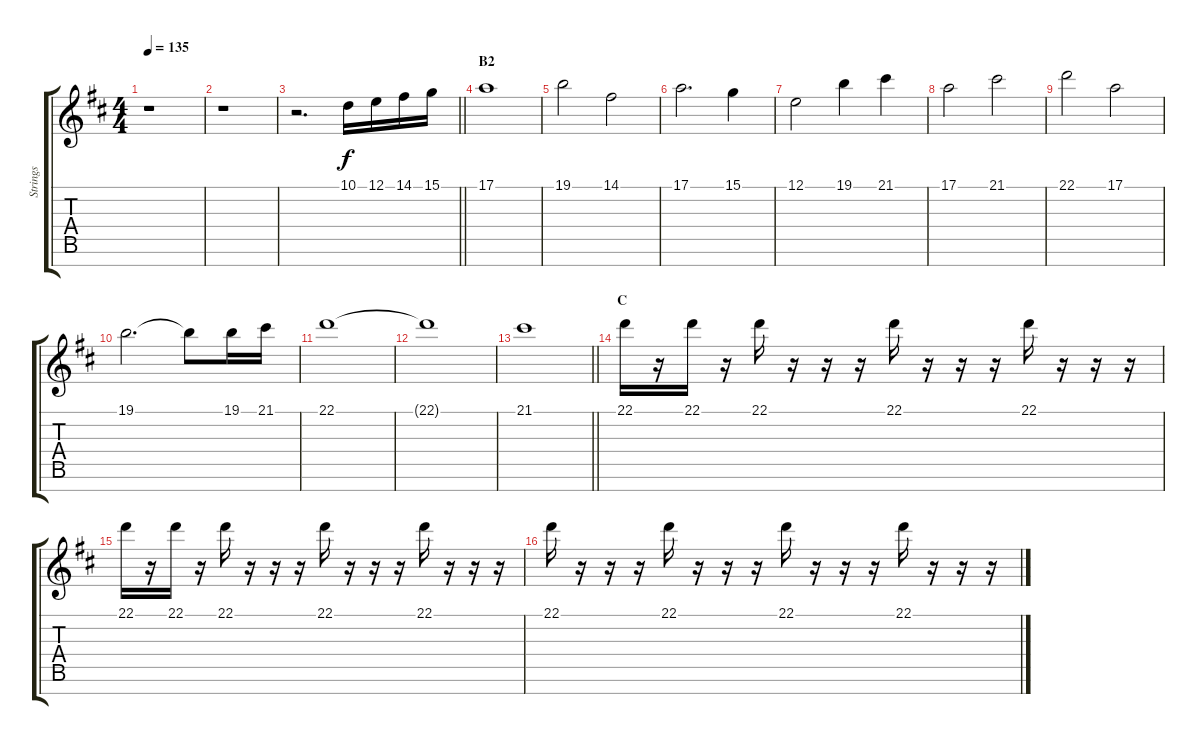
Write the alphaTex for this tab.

\track ("Strings" "Strings") {instrument stringensemble1}
\staff {score tabs}
\tuning (E4 B3 G3 D3 A2 E2 B1) {hide}
\ts (4 4)
\tempo 135
\clef g2
\ks d
r.1{dy f} |
r.1 |
\barLineRight lightlight
r.2{d} 10.1.16 12.1.16 14.1.16 15.1.16 |
\section ("" "B2")
17.1.1 |
19.1.2 14.1.2 |
17.1.2{d} 15.1.4 |
12.1.2 19.1.4 21.1.4 |
17.1.2 21.1.2 |
22.1.2 17.1.2 |
19.1.2{d} 19.1{t}.8 19.1.16 21.1.16 |
22.1.1 |
22.1{t}.1 |
\barLineRight lightlight
21.1.1 |
\section ("" "C")
22.1.16 r.16 22.1.16 r.16 22.1.16 r.16 r.16 r.16 22.1.16 r.16 r.16 r.16 22.1.16 r.16 r.16 r.16 |
22.1.16 r.16 22.1.16 r.16 22.1.16 r.16 r.16 r.16 22.1.16 r.16 r.16 r.16 22.1.16 r.16 r.16 r.16 |
22.1.16 r.16 r.16 r.16 22.1.16 r.16 r.16 r.16 22.1.16 r.16 r.16 r.16 22.1.16 r.16 r.16 r.16
